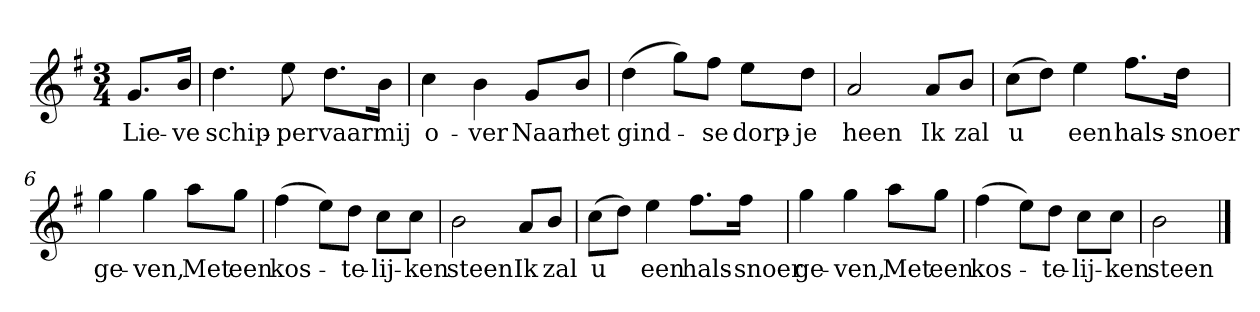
**kern	**text
*part1	*part1
*staff1	*staff1
*clefG2	*
*k[f#]	*
*G:	*
*M3/4	*
*MM120	*
=	=
8.g/L	Lie-
16b/Jk	-ve
=1	=1
4.dd	schip-
8ee	-per
8.dd\L	vaar
16b\Jk	mij
=2	=2
4cc	o-
4b	-ver
8g/L	Naar
8b/J	het
=3	=3
(4dd	gind-
8gg\L)	.
8ff#\J	-se
8ee\L	dorp-
8dd\J	-je
=4	=4
2a	heen
8a/L	Ik
8b/J	zal
=5	=5
(8cc\L	u
8dd\J)	.
4ee	een
8.ff#\L	hals-
16dd\Jk	-snoer
=6	=6
4gg	ge-
4gg	-ven,
8aa\L	Met
8gg\J	een
=7	=7
(4ff#	kos-
8ee\L)	.
8dd\J	-te-
8cc\L	-lij-
8cc\J	-ken
=8	=8
2b	steen
8a/L	Ik
8b/J	zal
=9	=9
(8cc\L	u
8dd\J)	.
4ee	een
8.ff#\L	hals-
16ff#\Jk	-snoer
=10	=10
4gg	ge-
4gg	-ven,
8aa\L	Met
8gg\J	een
=11	=11
(4ff#	kos-
8ee\L)	.
8dd\J	-te-
8cc\L	-lij-
8cc\J	-ken
=12	=12
2b	steen
==	==
*-	*-
